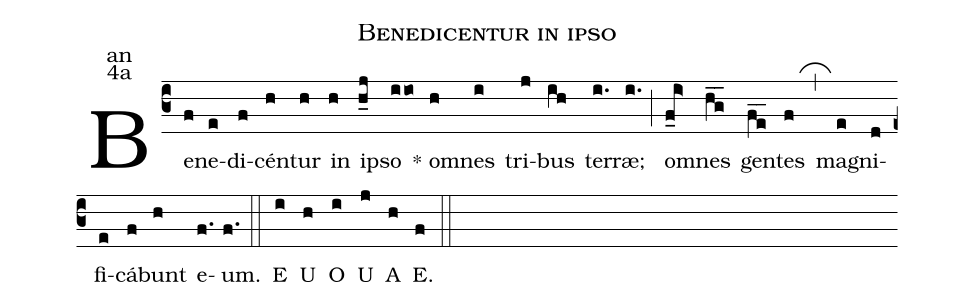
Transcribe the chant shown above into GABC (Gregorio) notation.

name:Benedicentur in ipso;
office-part:an;
mode:4a;
%%
(c3) Be(f)ne(e)di(f)cén(h)tur(h) in(h) i(h_j)pso(iio) <sp>*</sp> om(h)nes(i) tri(j)bus(ih) ter(i.)ræ;(i.) (;) om(f_i>)nes(hg__) gen(fe__)tes(f) (,_) ma(e)gni(d)fi(e)cá(f)bunt(h) e(f.)um.(f.) (::)
<eu>E(i) U(h) O(i) U(j) A(h) E.(f) </eu>(::)
